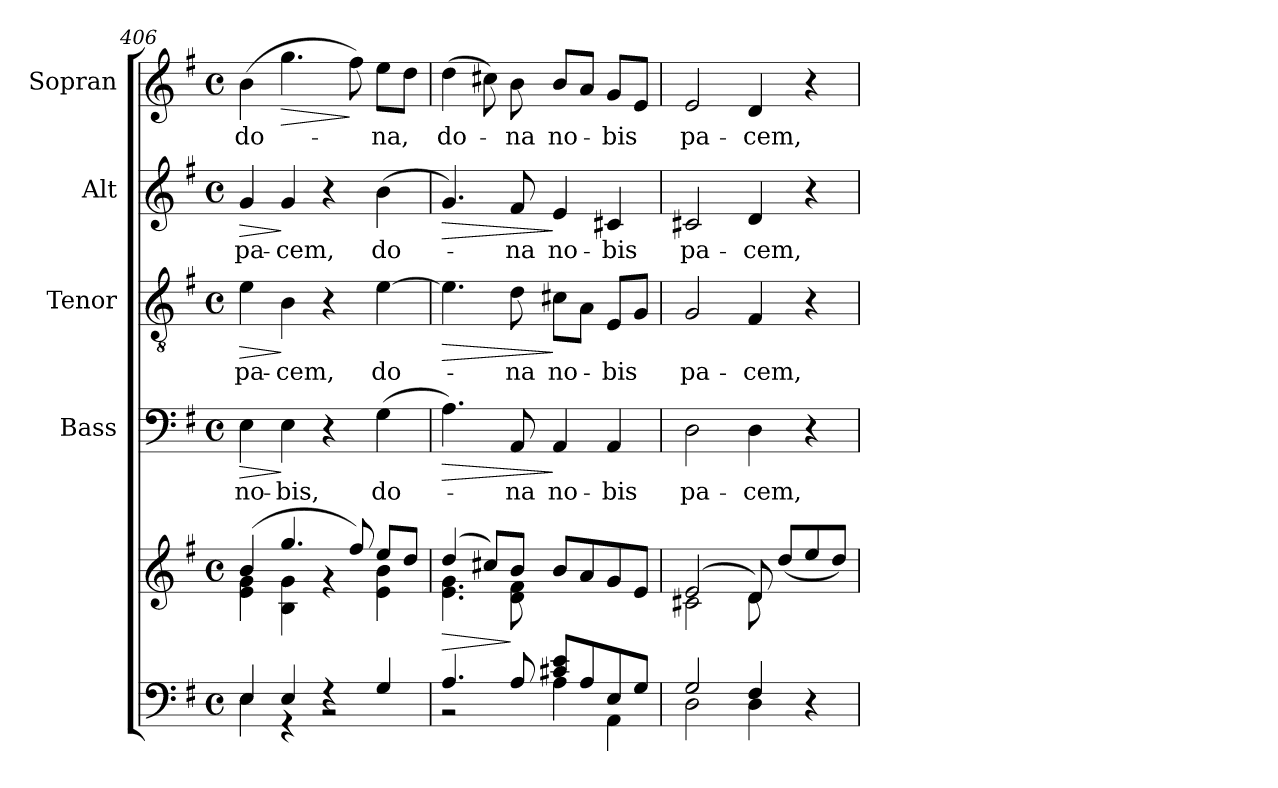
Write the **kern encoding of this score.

**kern	**kern	**dynam	**kern	**text	**dynam	**kern	**text	**dynam	**kern	**text	**dynam	**kern	**text	**dynam
*part5	*part5	*part5	*part4	*part4	*part4	*part3	*part3	*part3	*part2	*part2	*part2	*part1	*part1	*part1
*staff6	*staff5	*staff5/6	*staff4	*staff4	*staff4	*staff3	*staff3	*staff3	*staff2	*staff2	*staff2	*staff1	*staff1	*staff1
*	*	*	*I"Bass	*	*	*I"Tenor	*	*	*I"Alt	*	*	*I"Sopran	*	*
*	*	*	*I'B.	*	*	*I'T.	*	*	*I'A.	*	*	*I'S.	*	*
*clefF4	*clefG2	*	*clefF4	*	*	*clefGv2	*	*	*clefG2	*	*	*clefG2	*	*
*k[f#]	*k[f#]	*	*k[f#]	*	*	*k[f#]	*	*	*k[f#]	*	*	*k[f#]	*	*
*G:	*G:	*	*G:	*	*	*G:	*	*	*G:	*	*	*G:	*	*
*M4/4	*M4/4	*	*M4/4	*	*	*M4/4	*	*	*M4/4	*	*	*M4/4	*	*
*met(c)	*met(c)	*	*met(c)	*	*	*met(c)	*	*	*met(c)	*	*	*met(c)	*	*
=406	=406	=406	=406	=406	=406	=406	=406	=406	=406	=406	=406	=406	=406	=406
*^	*^	*	*	*	*	*	*	*	*	*	*	*	*	*
!	!	!	!	!	!	!LO:LY:b	!LO:HP:b	!	!LO:LY:b	!LO:HP:b	!	!LO:LY:b	!LO:HP:b	!	!LO:LY:b	!
4E!/	4E\	(>4b!/	4e!\ 4g!\	.	4E\	no-	>	4e\	pa-	>	4g/	pa-	>	(>4b\	do-	.
!	!	!	!	!	!	!LO:LY:b	!	!	!LO:LY:b	!	!	!LO:LY:b	!	!	!	!LO:HP:b
4E!/	4rGG	4.gg!/	4B!\ 4g!\	.	4E\	-bis,	]	4B\	-cem,	]	4g/	-cem,	]	4.gg\	.	>
4rF	2rBB	.	4rf	.	4r	.	.	4r	.	.	4r	.	.	.	.	.
.	.	8ff#!/)	.	.	.	.	.	.	.	.	.	.	.	8ff#\)	.	]
!	!	!	!	!	!	!LO:LY:b	!	!	!LO:LY:b	!	!	!LO:LY:b	!	!	!LO:LY:b	!
4G!/	.	8ee!/L	4e!\ 4b!\	.	(>4G\	do-	.	[4e\	do-	.	(>4b\	do-	.	8ee\L	-na,	.
.	.	8dd!/J	.	.	.	.	.	.	.	.	.	.	.	8dd\J	.	.
=407	=407	=407	=407	=407	=407	=407	=407	=407	=407	=407	=407	=407	=407	=407	=407	=407
!	!	!	!	!LO:HP:b	!	!	!LO:HP:b	!	!	!LO:HP:b	!	!	!LO:HP:b	!	!LO:LY:b	!
4.A!/	2rBB	(<4dd!/	4.e!\ 4.g!\	>	4.A\)	.	>	4.e\]	.	>	4.g/)	.	>	(>4dd\	do-	.
.	.	8cc#X!/L)	.	.	.	.	.	.	.	.	.	.	.	8cc#X\)	.	.
!	!	!	!	!	!	!LO:LY:b	!	!	!LO:LY:b	!	!	!LO:LY:b	!	!	!LO:LY:b	!
8A!/	.	8b!/J	8d!\ 8f#!\	]	8AA/	-na	.	8d\	-na	.	8f#/	-na	.	8b\	-na	.
!	!	!	!	!	!	!LO:LY:b	!	!	!LO:LY:b	!	!	!LO:LY:b	!	!	!LO:LY:b	!
8c#X!/ 8e!/L	4A\	8b!/L	2ryy	.	4AA/	no-	]	8c#X\L	no-	]	4e/	no-	]	8b/L	no-	.
8A!/	.	8a!/	.	.	.	.	.	8A\J	.	.	.	.	.	8a/J	.	.
!	!	!	!	!	!	!LO:LY:b	!	!	!LO:LY:b	!	!	!LO:LY:b	!	!	!LO:LY:b	!
8E!/	4AA\	8g!/	.	.	4AA/	-bis	.	8E/L	-bis	.	4c#X/	-bis	.	8g/L	-bis	.
8G!/J	.	8e!/J	.	.	.	.	.	8G/J	.	.	.	.	.	8e/J	.	.
=408	=408	=408	=408	=408	=408	=408	=408	=408	=408	=408	=408	=408	=408	=408	=408	=408
!	!	!	!	!	!	!LO:LY:b	!	!	!LO:LY:b	!	!	!LO:LY:b	!	!	!LO:LY:b	!
2G!/	2D\	(2e!/	2c#X!\	.	2D\	pa-	.	2G/	pa-	.	2c#X/	pa-	.	2e/	pa-	.
!	!	!	!	!	!	!LO:LY:b	!	!	!LO:LY:b	!	!	!LO:LY:b	!	!	!LO:LY:b	!
4F#!/	4D\	8d!/)	8d!\	.	4D\	-cem,	.	4F#/	-cem,	.	4d/	-cem,	.	4d/	-cem,	.
.	.	(<8dd!/L	8ryy	.	.	.	.	.	.	.	.	.	.	.	.	.
4ryy	4r	8ee!/	4ryy	.	4r	.	.	4r	.	.	4r	.	.	4r	.	.
.	.	8dd!/J)	.	.	.	.	.	.	.	.	.	.	.	.	.	.
*v	*v	*	*	*	*	*	*	*	*	*	*	*	*	*	*	*
*	*v	*v	*	*	*	*	*	*	*	*	*	*	*	*	*
=	=	=	=	=	=	=	=	=	=	=	=	=	=	=
*-	*-	*-	*-	*-	*-	*-	*-	*-	*-	*-	*-	*-	*-	*-
